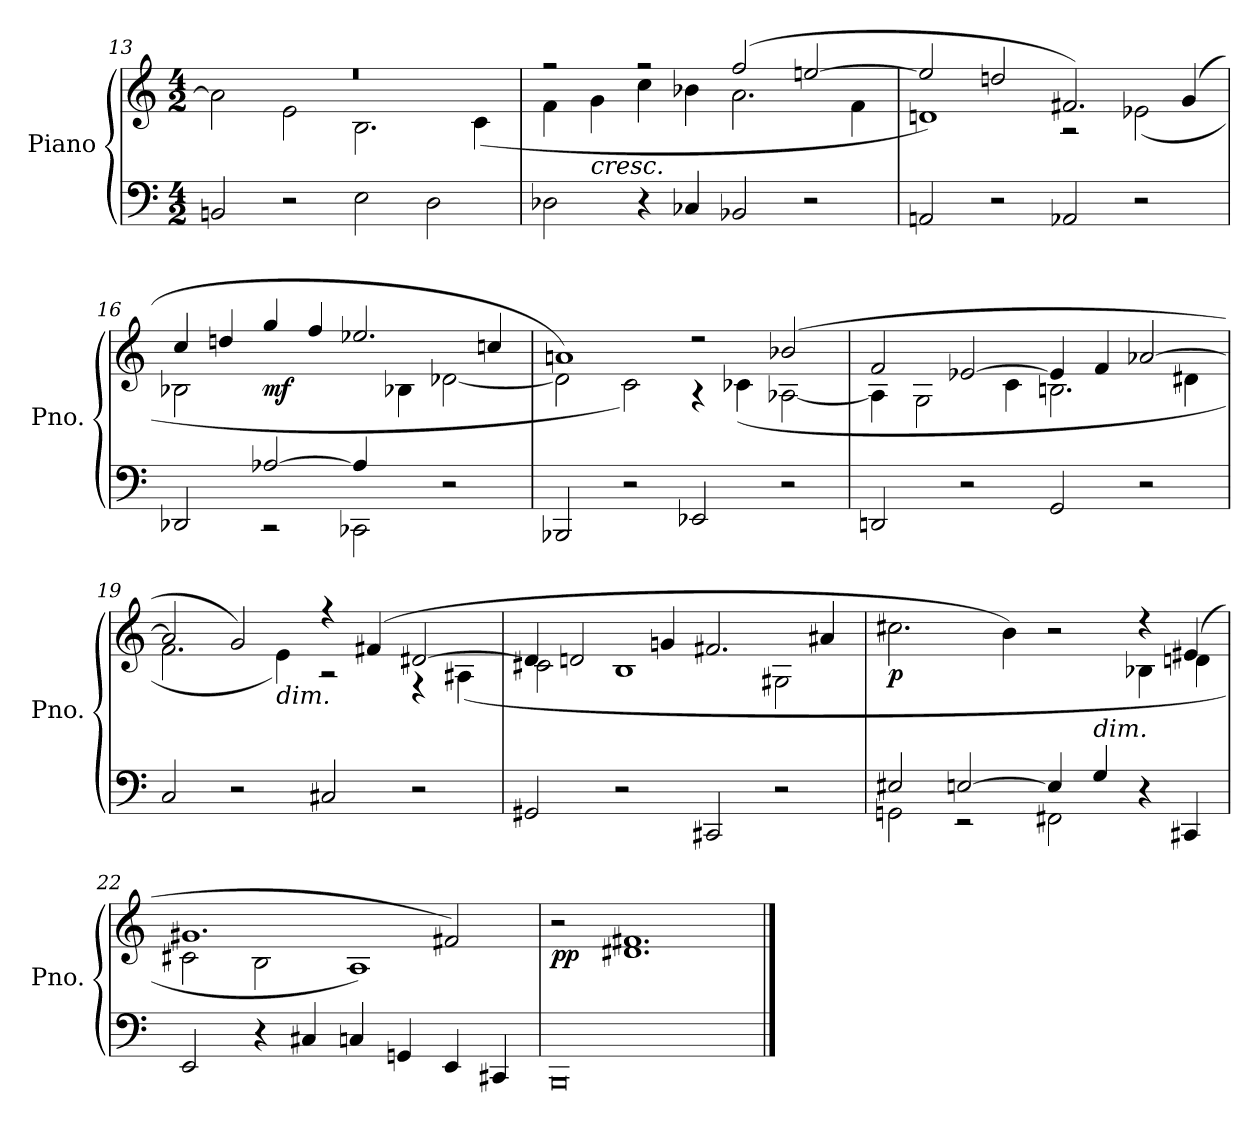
**kern	**kern	**dynam
*part1	*part1	*part1
*staff2	*staff1	*staff1/2
*I"Piano	*	*
*I'Pno.	*	*
!!LO:LB:g=z
*clefF4	*clefG2	*
*k[]	*k[]	*
*M4/2	*M4/2	*
=13	=13	=13
*	*^	*
2BBn/	0r	2a\]	.
2r	.	2e\	.
2E\	.	2.B\	.
2D\	.	.	.
.	.	(<4c\	.
=14	=14	=14	=14
2D-X\	2r	4f\	.
!	!	!LO:TX:b:i:t=cresc.	!
.	.	4g\	.
4r	2r	4cc\	.
4C-X/	.	4b-X\	.
2BB-X/	(>2ff/	2.a\	.
2r	[2een/	.	.
.	.	4f\	.
=15	=15	=15	=15
2AAn/	2ee/]	1dn)	.
2r	2ddn/	.	.
2AA-X/	2.f#X/)	2r	.
2r	.	(<2e-X\	.
.	(>4g/	.	.
=16	=16	=16	=16
*^	*	*	*
2DD-X/	2ryy	4cc/	2B-X\	.
.	.	4ddn/	.	.
!	!	!	!	!LO:DY:b
[2A-X/	2r	4gg/	2.ryy	mf
.	.	4ff/	.	.
4A-/]	2CC-X\	2.ee-X/	.	.
4ryy	.	.	4B-X\	.
2r	2ryy	.	[2d-X\	.
.	.	4ccn/	.	.
*v	*v	*	*	*
!!LO:LB:g=z	!!
=17	=17	=17	=17
2BBB-X/	1an)	2d-\]	.
2r	.	2c\)	.
2EE-X/	2r	4r	.
.	.	(<4c-X\	.
2r	(>2b-X/	[2A-X\	.
=18	=18	=18	=18
2DDn/	2f/	4A-\]	.
.	.	2G\	.
2r	[2e-X/	.	.
.	.	4c\	.
2GG/	4e-/]	2.Bn\	.
.	4f/	.	.
2r	[2a-X/	.	.
.	.	4d#X\	.
=19	=19	=19	=19
2C/	2a-/]	2.f\	.
2r	2g/)	.	.
!	!	!LO:TX:b:i:t=dim.	!
.	.	4e\)	.
2C#X/	4r	2r	.
.	(>4f#X/	.	.
2r	[2d#X/	4r	.
.	.	(<4A#X\	.
!!LO:PB:g=z	!!
=20	=20	=20	=20
2GG#X/	4d#/]	2c#X\	.
.	2dn/	.	.
2r	.	1B	.
.	4gn/	.	.
2CC#X/	2.f#X/	.	.
2r	.	2G#X\	.
.	4a#X/	.	.
=21	=21	=21	=21
*^	*	*	*
!	!	!	!	!LO:DY:b
2E#X/	2GGn\	2.cc#X\	1.ryy	p
[2En/	2r	.	.	.
.	.	4b\)	.	.
4E/])	2FF#X\	2r	.	.
!LO:TX:a:i:t=dim.	!	!	!	!
(>4G/	.	.	.	.
4r	2ryy	4r	4B-X\	.
4CC#X/	.	(>4e#X/	4dn\	.
*v	*v	*	*	*
=22	=22	=22	=22
2EE/	1.g#X	2c#X\	.
4r	.	2B\	.
4C#X/	.	.	.
4Cn/	.	1A)	.
4GGn/	.	.	.
4EE/	2f#X/)	.	.
4CC#X/	.	.	.
=23	=23	=23	=23
!	!	!	!LO:DY:b
0BBB	2r	2ryy	pp
.	1.f#X	1.d#X	.
*	*v	*v	*
==	==	==
*-	*-	*-
